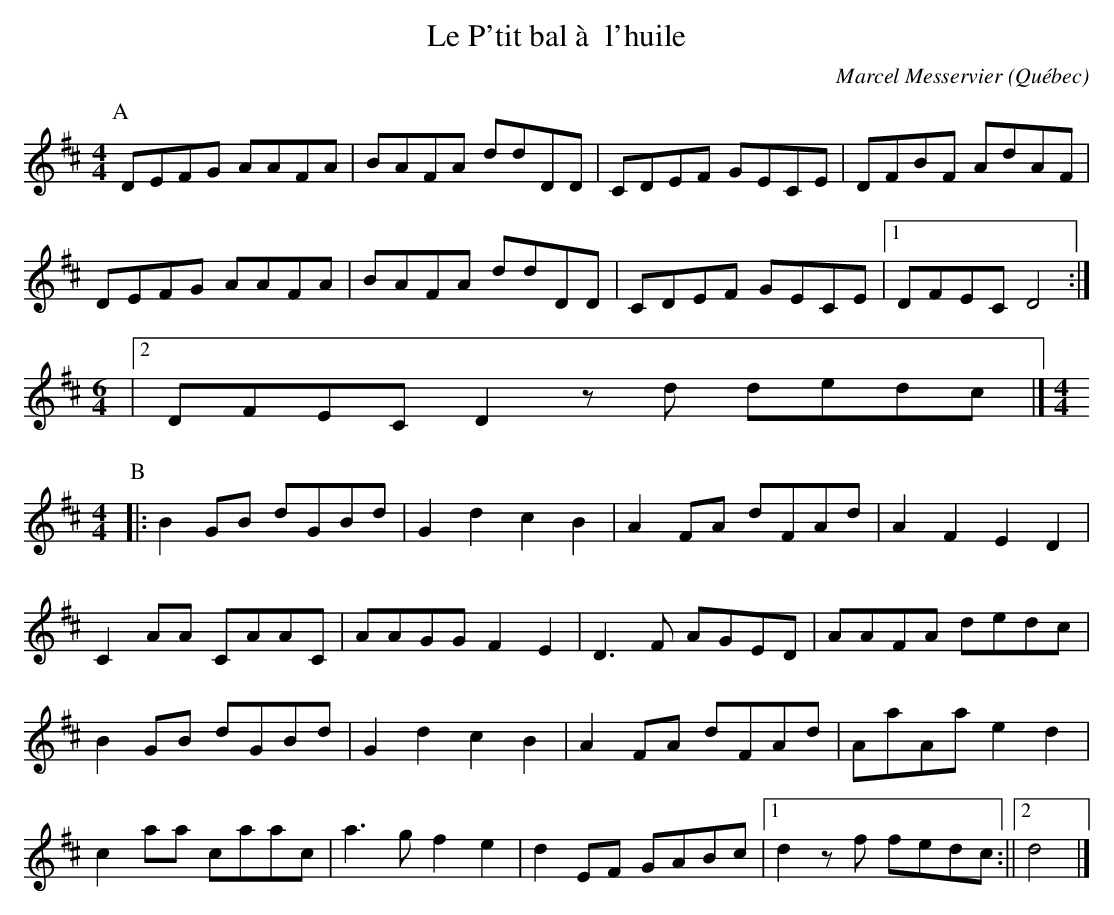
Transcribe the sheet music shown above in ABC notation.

X:1
T:Le P'tit bal à  l'huile
C:Marcel Messervier
O:Québec
M:4/4
L:1/8
K:Dmaj
P:A
DEFG AAFA | BAFA ddDD | CDEF GECE | DFBF AdAF |
DEFG AAFA | BAFA ddDD | CDEF GECE |1 DFEC D4 :|
[M:6/4]|2 DFEC D2 zd dedc |][M:4/4]
P:B
|:B2GB dGBd | G2d2 c2B2 | A2FA dFAd | A2F2 E2D2 |
C2AA CAAC | AAGG F2E2 | D3F AGED | AAFA dedc |
B2GB dGBd | G2d2 c2B2 | A2FA dFAd | AaAa e2d2 |
c2aa caac | a3g f2e2 | d2EF GABc |1d2z f fedc :||2 d4 |]
